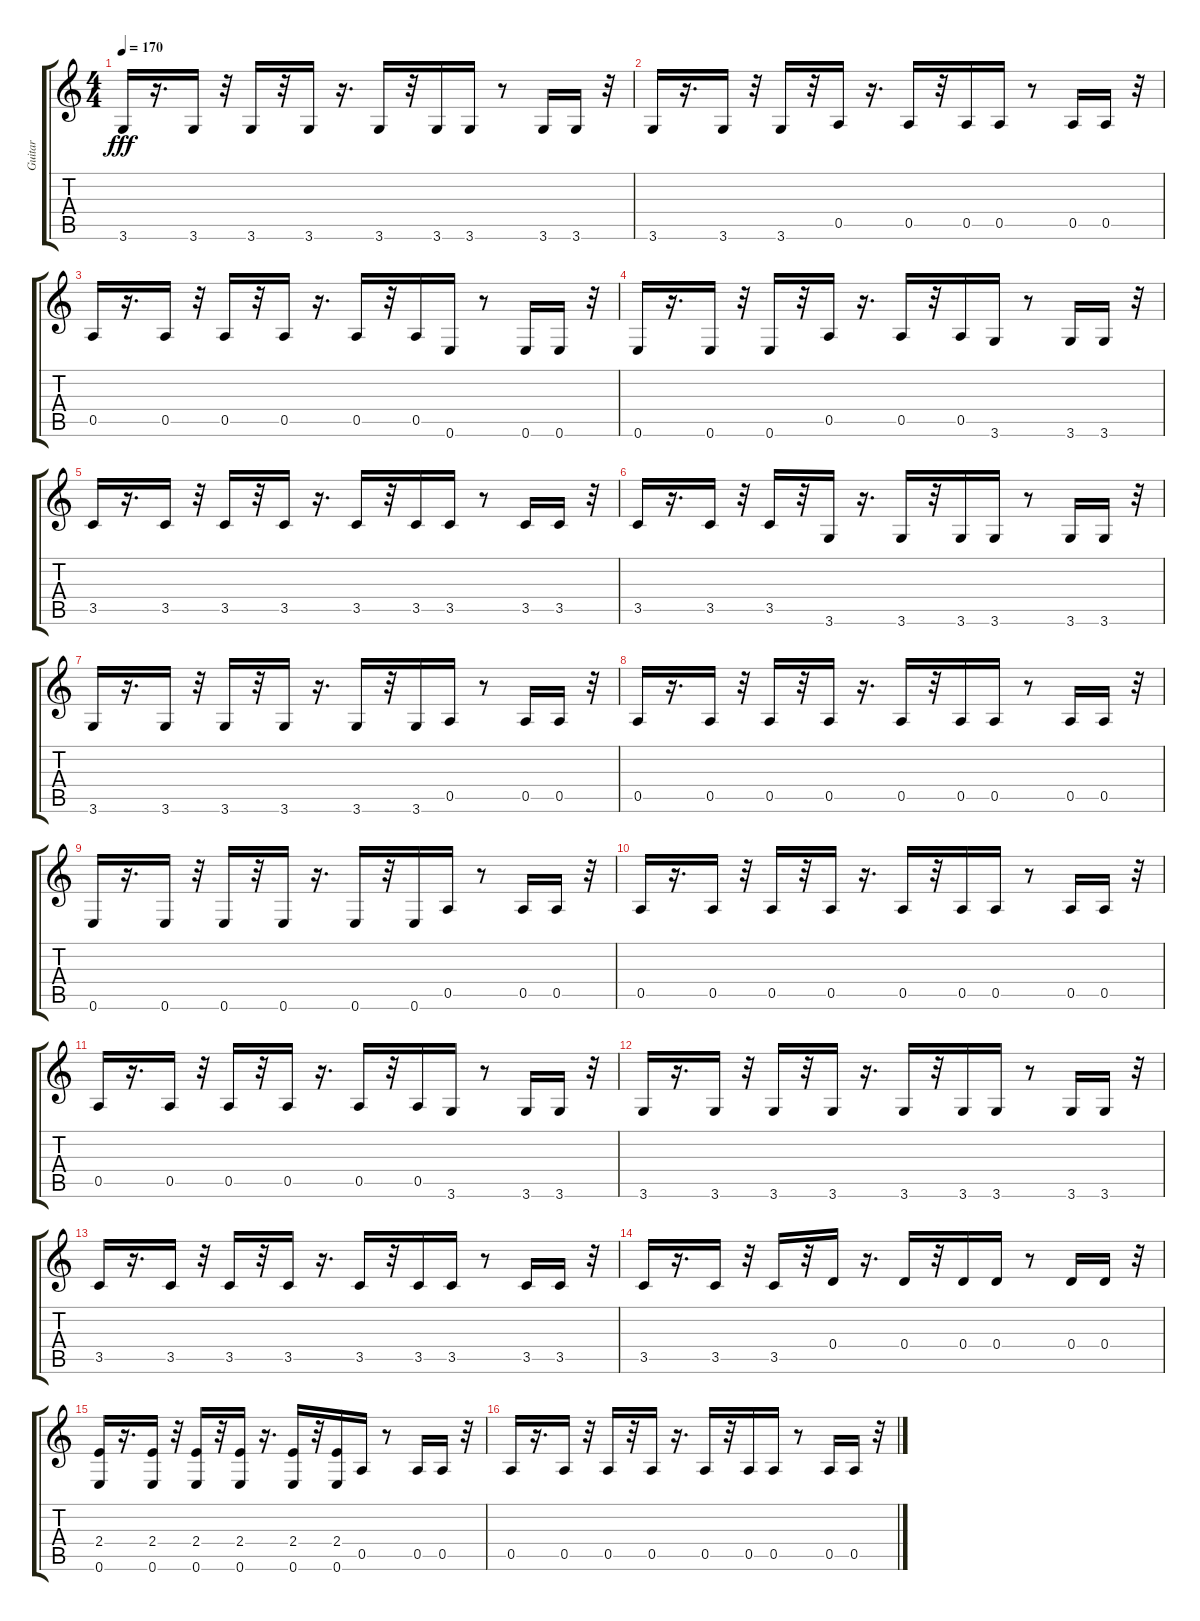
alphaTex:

\track ("Guitar" "Guitar") {instrument distortionguitar}
\staff {score tabs}
\tuning (E4 B3 G3 D3 A2 E2) {hide}
\ts (4 4)
\tempo 170
\clef g2
\ks c
3.6.16{dy fff} r.16{d} 3.6.16 r.32 3.6.16 r.32 3.6.16 r.16{d} 3.6.16 r.32 3.6.16 3.6.16 r.8 3.6.16 3.6.16 r.32 |
3.6.16 r.16{d} 3.6.16 r.32 3.6.16 r.32 0.5.16 r.16{d} 0.5.16 r.32 0.5.16 0.5.16 r.8 0.5.16 0.5.16 r.32 |
0.5.16 r.16{d} 0.5.16 r.32 0.5.16 r.32 0.5.16 r.16{d} 0.5.16 r.32 0.5.16 0.6.16 r.8 0.6.16 0.6.16 r.32 |
0.6.16 r.16{d} 0.6.16 r.32 0.6.16 r.32 0.5.16 r.16{d} 0.5.16 r.32 0.5.16 3.6.16 r.8 3.6.16 3.6.16 r.32 |
3.5.16 r.16{d} 3.5.16 r.32 3.5.16 r.32 3.5.16 r.16{d} 3.5.16 r.32 3.5.16 3.5.16 r.8 3.5.16 3.5.16 r.32 |
3.5.16 r.16{d} 3.5.16 r.32 3.5.16 r.32 3.6.16 r.16{d} 3.6.16 r.32 3.6.16 3.6.16 r.8 3.6.16 3.6.16 r.32 |
3.6.16 r.16{d} 3.6.16 r.32 3.6.16 r.32 3.6.16 r.16{d} 3.6.16 r.32 3.6.16 0.5.16 r.8 0.5.16 0.5.16 r.32 |
0.5.16 r.16{d} 0.5.16 r.32 0.5.16 r.32 0.5.16 r.16{d} 0.5.16 r.32 0.5.16 0.5.16 r.8 0.5.16 0.5.16 r.32 |
0.6.16 r.16{d} 0.6.16 r.32 0.6.16 r.32 0.6.16 r.16{d} 0.6.16 r.32 0.6.16 0.5.16 r.8 0.5.16 0.5.16 r.32 |
0.5.16 r.16{d} 0.5.16 r.32 0.5.16 r.32 0.5.16 r.16{d} 0.5.16 r.32 0.5.16 0.5.16 r.8 0.5.16 0.5.16 r.32 |
0.5.16 r.16{d} 0.5.16 r.32 0.5.16 r.32 0.5.16 r.16{d} 0.5.16 r.32 0.5.16 3.6.16 r.8 3.6.16 3.6.16 r.32 |
3.6.16 r.16{d} 3.6.16 r.32 3.6.16 r.32 3.6.16 r.16{d} 3.6.16 r.32 3.6.16 3.6.16 r.8 3.6.16 3.6.16 r.32 |
3.5.16 r.16{d} 3.5.16 r.32 3.5.16 r.32 3.5.16 r.16{d} 3.5.16 r.32 3.5.16 3.5.16 r.8 3.5.16 3.5.16 r.32 |
3.5.16 r.16{d} 3.5.16 r.32 3.5.16 r.32 0.4.16 r.16{d} 0.4.16 r.32 0.4.16 0.4.16 r.8 0.4.16 0.4.16 r.32 |
(2.4 0.6).16 r.16{d} (2.4 0.6).16 r.32 (2.4 0.6).16 r.32 (2.4 0.6).16 r.16{d} (2.4 0.6).16 r.32 (2.4 0.6).16 0.5.16 r.8 0.5.16 0.5.16 r.32 |
0.5.16 r.16{d} 0.5.16 r.32 0.5.16 r.32 0.5.16 r.16{d} 0.5.16 r.32 0.5.16 0.5.16 r.8 0.5.16 0.5.16 r.32
